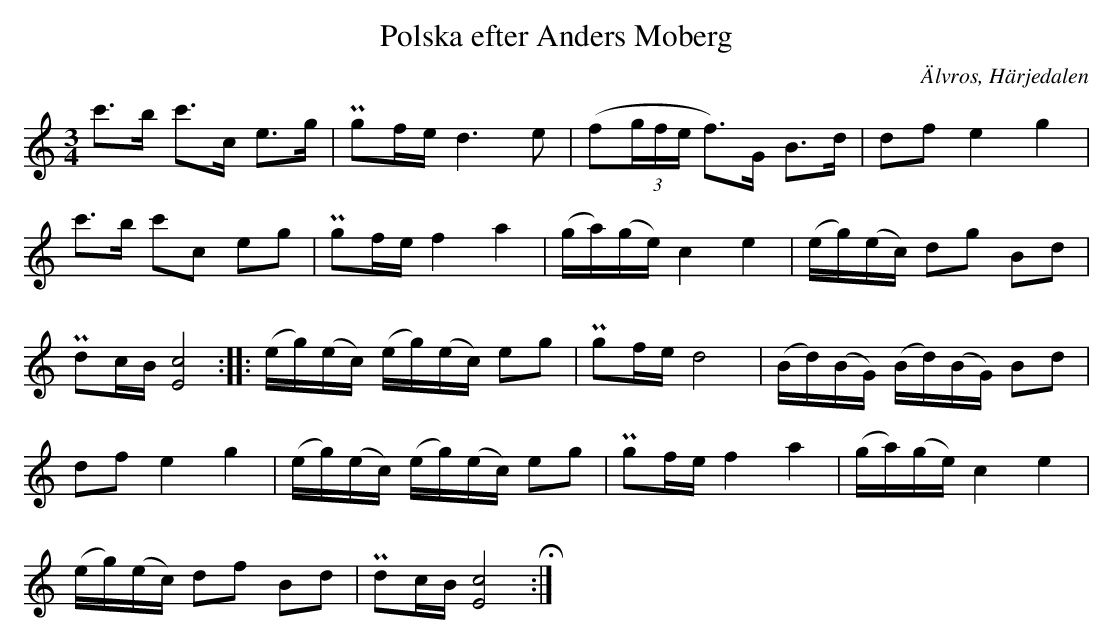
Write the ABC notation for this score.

X:1
T:Polska efter Anders Moberg
O:Älvros, Härjedalen
M:3/4
L:1/16
K:C
c'2>b2 c'2>c2 e2>g2 | Pg2fe d4> e4 | (f2(3gfe f2>)G2 B2>d2 | d2f2 e4 g4 |
c'2>b2 c'2c2 e2g2 | Pg2fe f4 a4 | (ga)(ge) c4 e4 | (eg)(ec) d2g2 B2d2 |
Pd2cB [Ec]8 :: (eg)(ec) (eg)(ec) e2g2 | Pg2fe d8 | (Bd)(BG) (Bd)(BG) B2d2 |
d2f2 e4 g4 | (eg)(ec) (eg)(ec) e2g2 | Pg2fe f4 a4 | (ga)(ge) c4 e4 |
(eg)(ec) d2f2 B2d2 | Pd2cB [Ec]8 !fermata!:|
